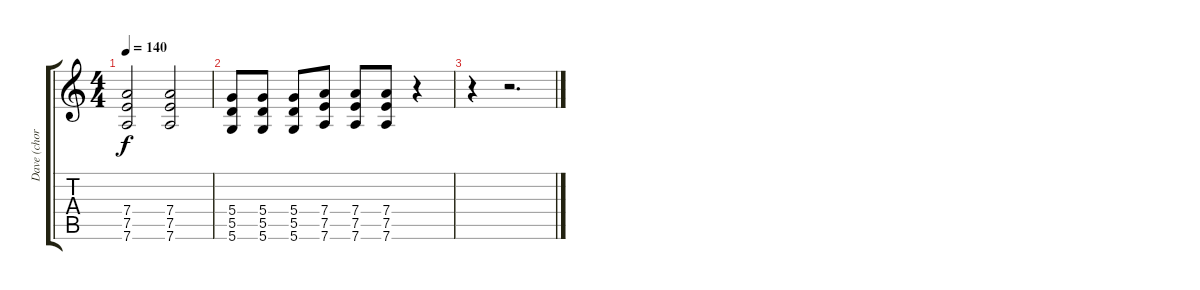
\track ("Dave (chorus)" "Dave (chor") {instrument overdrivenguitar}
\staff {score tabs}
\tuning (E4 B3 G3 D3 A2 D2) {hide}
\ts (4 4)
\tempo 140
\clef g2
\ks c
(7.4 7.5 7.6).2{dy f} (7.4 7.5 7.6).2 |
(5.4 5.5 5.6).8 (5.4 5.5 5.6).8 (5.4 5.5 5.6).8 (7.4 7.5 7.6).8 (7.4 7.5 7.6).8 (7.4 7.5 7.6).8 r.4 |
r.4 r.2{d}
